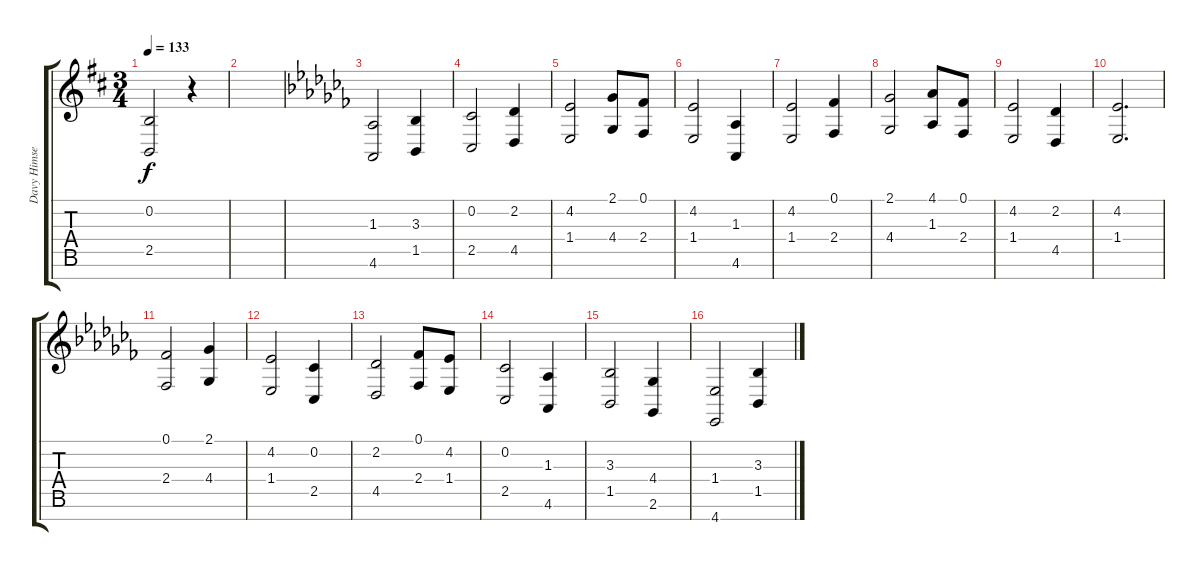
\track ("Davy Himself" "Davy Himse") {instrument churchorgan}
\staff {score tabs}
\tuning (E4 B3 G3 D3 A2 E2 B1) {hide}
\ts (3 4)
\tempo 133
\clef g2
\ks bminor
(0.2 2.5).2{dy f} r.4 |
|
\ks abminor
(1.3 4.6).2 (3.3 1.5).4 |
(0.2 2.5).2 (2.2 4.5).4 |
(4.2 1.4).2 (2.1 4.4).8 (0.1 2.4).8 |
(4.2 1.4).2 (1.3 4.6).4 |
(4.2 1.4).2 (0.1 2.4).4 |
(2.1 4.4).2 (4.1 1.3).8 (0.1 2.4).8 |
(4.2 1.4).2 (2.2 4.5).4 |
(4.2 1.4).2{d} |
(0.1 2.4).2 (2.1 4.4).4 |
(4.2 1.4).2 (0.2 2.5).4 |
(2.2 4.5).2 (0.1 2.4).8 (4.2 1.4).8 |
(0.2 2.5).2 (1.3 4.6).4 |
(3.3 1.5).2 (4.4 2.6).4 |
(1.4 4.7).2 (3.3 1.5).4
